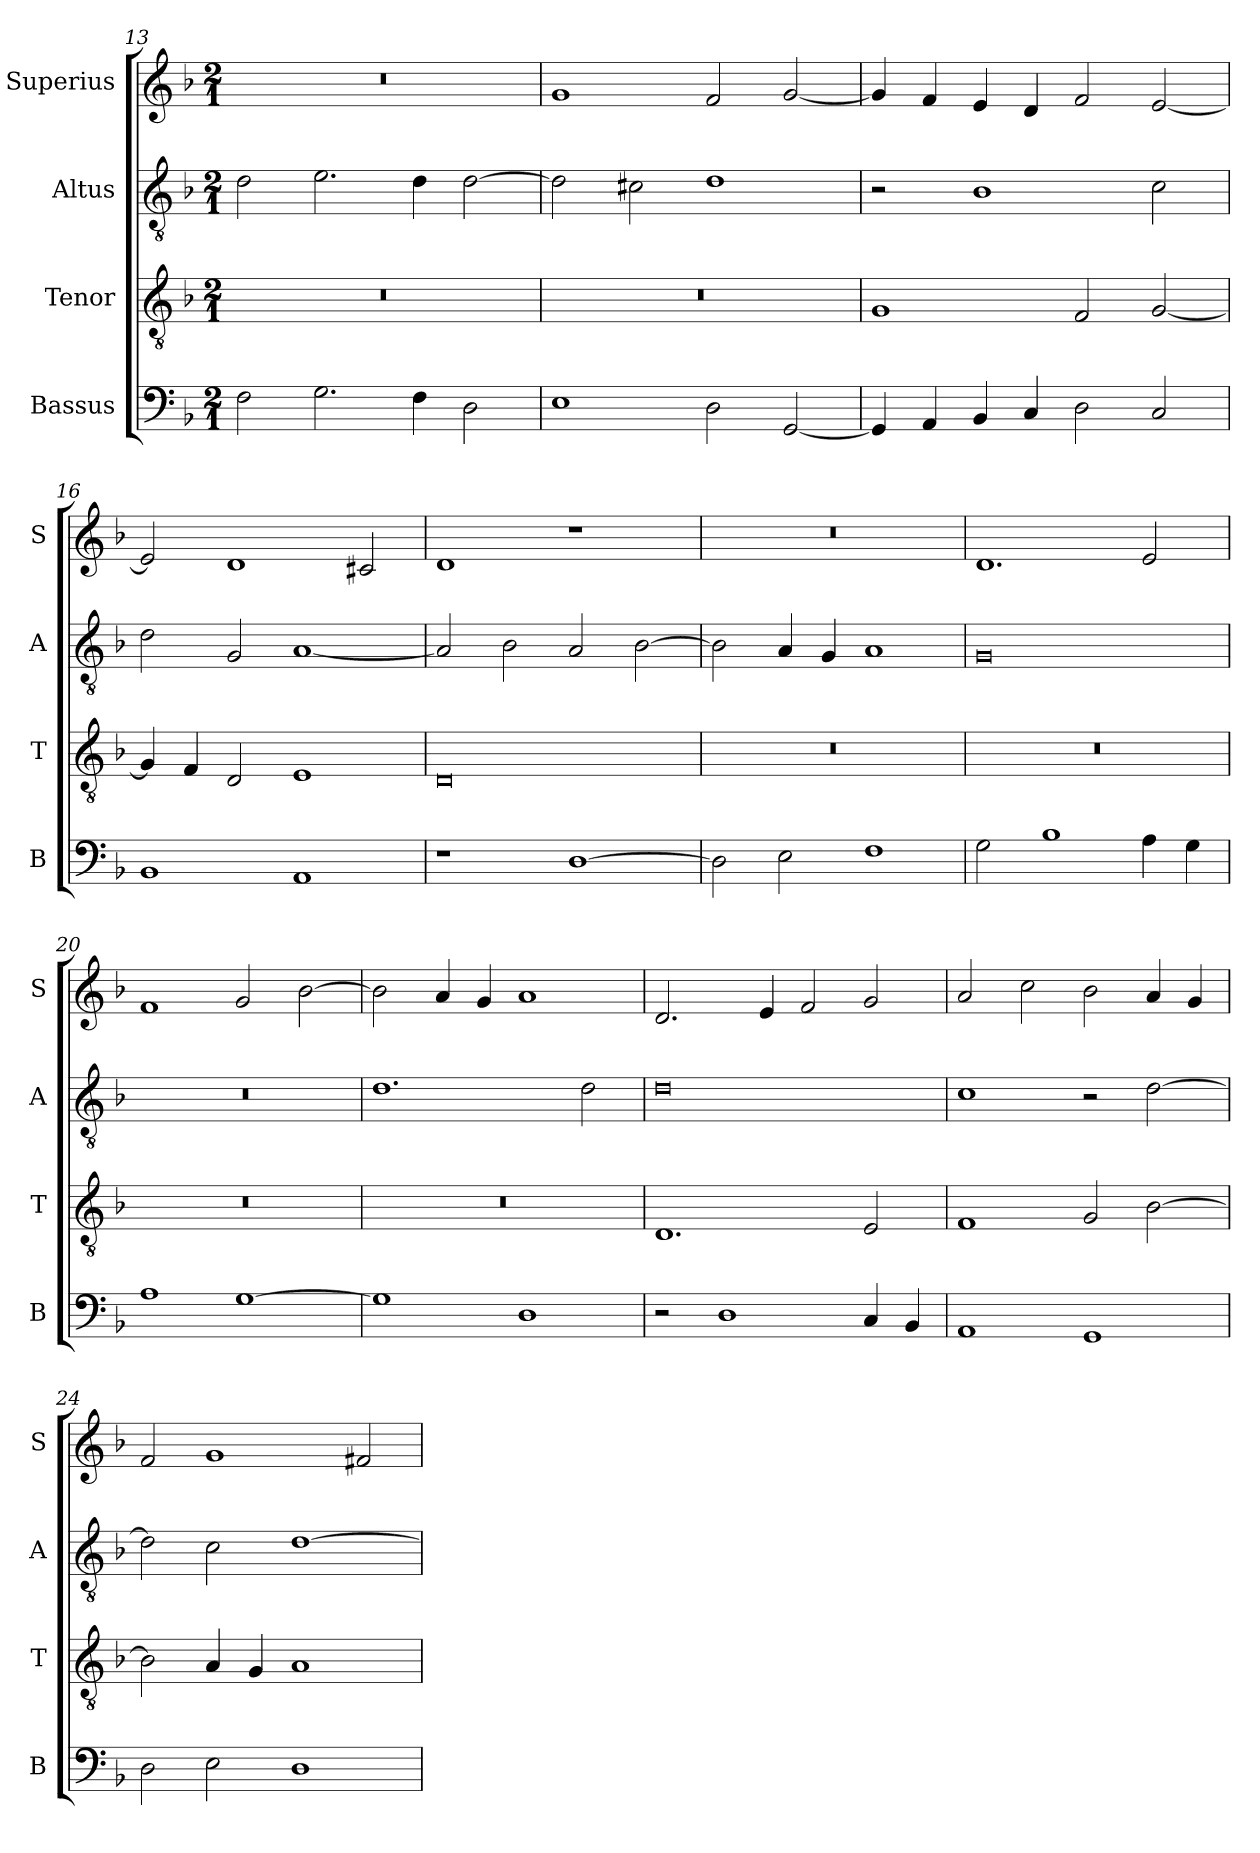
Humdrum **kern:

**kern	**kern	**kern	**kern
*part4	*part3	*part2	*part1
*staff4	*staff3	*staff2	*staff1
*I"Bassus	*I"Tenor	*I"Altus	*I"Superius
*I'B	*I'T	*I'A	*I'S
*clefF4	*clefGv2	*clefGv2	*clefG2
*k[b-]	*k[b-]	*k[b-]	*k[b-]
*F:	*F:	*F:	*F:
*M2/1	*M2/1	*M2/1	*M2/1
=13	=13	=13	=13
2F	0r	2d	0r
2.G	.	2.e	.
4F	.	4d	.
2D	.	[2d	.
=14	=14	=14	=14
1E	0r	2d]	1g
.	.	2c#X	.
2D	.	1d	2f
[2GG	.	.	[2g
=15	=15	=15	=15
4GG]	1G	2r	4g]
4AA	.	.	4f
4BB-	.	1B-	4e
4C	.	.	4d
2D	2F	.	2f
2C	[2G	2c	[2e
=16	=16	=16	=16
1BB-	4G]	2d	2e]
.	4F	.	.
.	2D	2G	1d
1AA	1E	[1A	.
.	.	.	2c#X
=17	=17	=17	=17
1r	0D	2A]	1d
.	.	2B-	.
[1D	.	2A	1r
.	.	[2B-	.
=18	=18	=18	=18
2D]	0r	2B-]	0r
2E	.	4A	.
.	.	4G	.
1F	.	1A	.
=19	=19	=19	=19
2G	0r	0G	1.d
1B-	.	.	.
4A	.	.	2e
4G	.	.	.
=20	=20	=20	=20
1A	0r	0r	1f
[1G	.	.	2g
.	.	.	[2b-
=21	=21	=21	=21
1G]	0r	1.d	2b-]
.	.	.	4a
.	.	.	4g
1D	.	.	1a
.	.	2d	.
=22	=22	=22	=22
2r	1.D	0d	2.d
1D	.	.	.
.	.	.	4e
.	.	.	2f
4C	2E	.	2g
4BB-	.	.	.
=23	=23	=23	=23
1AA	1F	1c	2a
.	.	.	2cc
1GG	2G	2r	2b-
.	[2B-	[2d	4a
.	.	.	4g
=24	=24	=24	=24
2D	2B-]	2d]	2f
2E	4A	2c	1g
.	4G	.	.
1D	1A	[1d	.
.	.	.	2f#X
=	=	=	=
*-	*-	*-	*-
